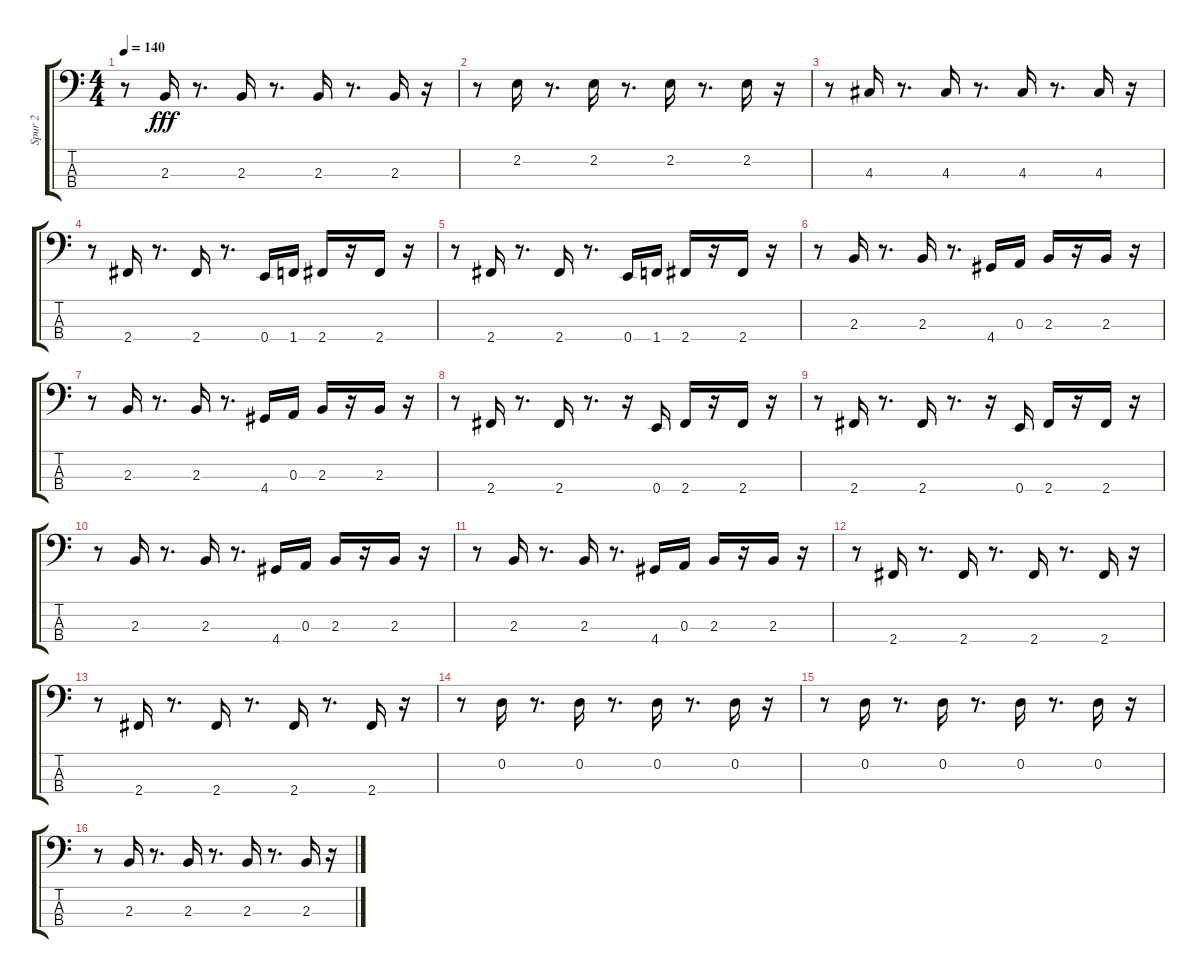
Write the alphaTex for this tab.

\track ("Spur 2" "Spur 2") {instrument electricbassfinger}
\staff {score tabs}
\tuning (G2 D2 A1 E1) {hide}
\ts (4 4)
\tempo 140
\clef f4
\ks c
r.8{dy fff} 2.3.16 r.8{d} 2.3.16 r.8{d} 2.3.16 r.8{d} 2.3.16 r.16 |
r.8 2.2.16 r.8{d} 2.2.16 r.8{d} 2.2.16 r.8{d} 2.2.16 r.16 |
r.8 4.3.16 r.8{d} 4.3.16 r.8{d} 4.3.16 r.8{d} 4.3.16 r.16 |
r.8 2.4.16 r.8{d} 2.4.16 r.8{d} 0.4.16 1.4.16 2.4.16 r.16 2.4.16 r.16 |
r.8 2.4.16 r.8{d} 2.4.16 r.8{d} 0.4.16 1.4.16 2.4.16 r.16 2.4.16 r.16 |
r.8 2.3.16 r.8{d} 2.3.16 r.8{d} 4.4.16 0.3.16 2.3.16 r.16 2.3.16 r.16 |
r.8 2.3.16 r.8{d} 2.3.16 r.8{d} 4.4.16 0.3.16 2.3.16 r.16 2.3.16 r.16 |
r.8 2.4.16 r.8{d} 2.4.16 r.8{d} r.16 0.4.16 2.4.16 r.16 2.4.16 r.16 |
r.8 2.4.16 r.8{d} 2.4.16 r.8{d} r.16 0.4.16 2.4.16 r.16 2.4.16 r.16 |
r.8 2.3.16 r.8{d} 2.3.16 r.8{d} 4.4.16 0.3.16 2.3.16 r.16 2.3.16 r.16 |
r.8 2.3.16 r.8{d} 2.3.16 r.8{d} 4.4.16 0.3.16 2.3.16 r.16 2.3.16 r.16 |
r.8 2.4.16 r.8{d} 2.4.16 r.8{d} 2.4.16 r.8{d} 2.4.16 r.16 |
r.8 2.4.16 r.8{d} 2.4.16 r.8{d} 2.4.16 r.8{d} 2.4.16 r.16 |
r.8 0.2.16 r.8{d} 0.2.16 r.8{d} 0.2.16 r.8{d} 0.2.16 r.16 |
r.8 0.2.16 r.8{d} 0.2.16 r.8{d} 0.2.16 r.8{d} 0.2.16 r.16 |
r.8 2.3.16 r.8{d} 2.3.16 r.8{d} 2.3.16 r.8{d} 2.3.16 r.16
